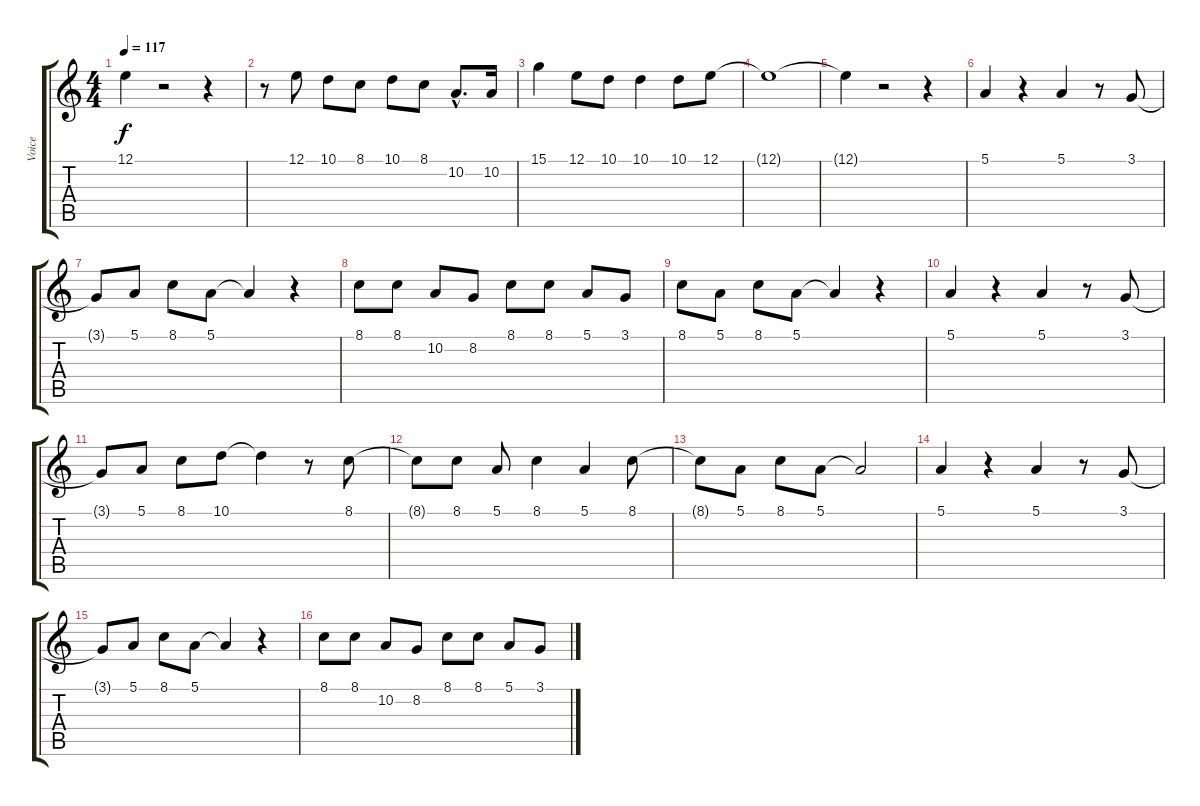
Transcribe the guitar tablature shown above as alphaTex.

\track ("Voice" "Voice") {instrument frenchhorn}
\staff {score tabs}
\tuning (E4 B3 G3 D3 A2 E2) {hide}
\ts (4 4)
\tempo 117
\clef g2
\ks c
12.1{t}.4{dy f} r.2 r.4 |
r.8 12.1.8 10.1.8 8.1.8 10.1.8 8.1.8 10.2{hac}.8{d} 10.2.16 |
15.1.4 12.1.8 10.1.8 10.1.4 10.1.8 12.1.8 |
12.1{t}.1 |
12.1{t}.4 r.2 r.4 |
5.1.4 r.4 5.1.4 r.8 3.1.8 |
3.1{t}.8 5.1.8 8.1.8 5.1.8 5.1{t}.4 r.4 |
8.1.8 8.1.8 10.2.8 8.2.8 8.1.8 8.1.8 5.1.8 3.1.8 |
8.1.8 5.1.8 8.1.8 5.1.8 5.1{t}.4 r.4 |
5.1.4 r.4 5.1.4 r.8 3.1.8 |
3.1{t}.8 5.1.8 8.1.8 10.1.8 10.1{t}.4 r.8 8.1.8 |
8.1{t}.8 8.1.8 5.1.8 8.1.4 5.1.4 8.1.8 |
8.1{t}.8 5.1.8 8.1.8 5.1.8 5.1{t}.2 |
5.1.4 r.4 5.1.4 r.8 3.1.8 |
3.1{t}.8 5.1.8 8.1.8 5.1.8 5.1{t}.4 r.4 |
8.1.8 8.1.8 10.2.8 8.2.8 8.1.8 8.1.8 5.1.8 3.1.8
